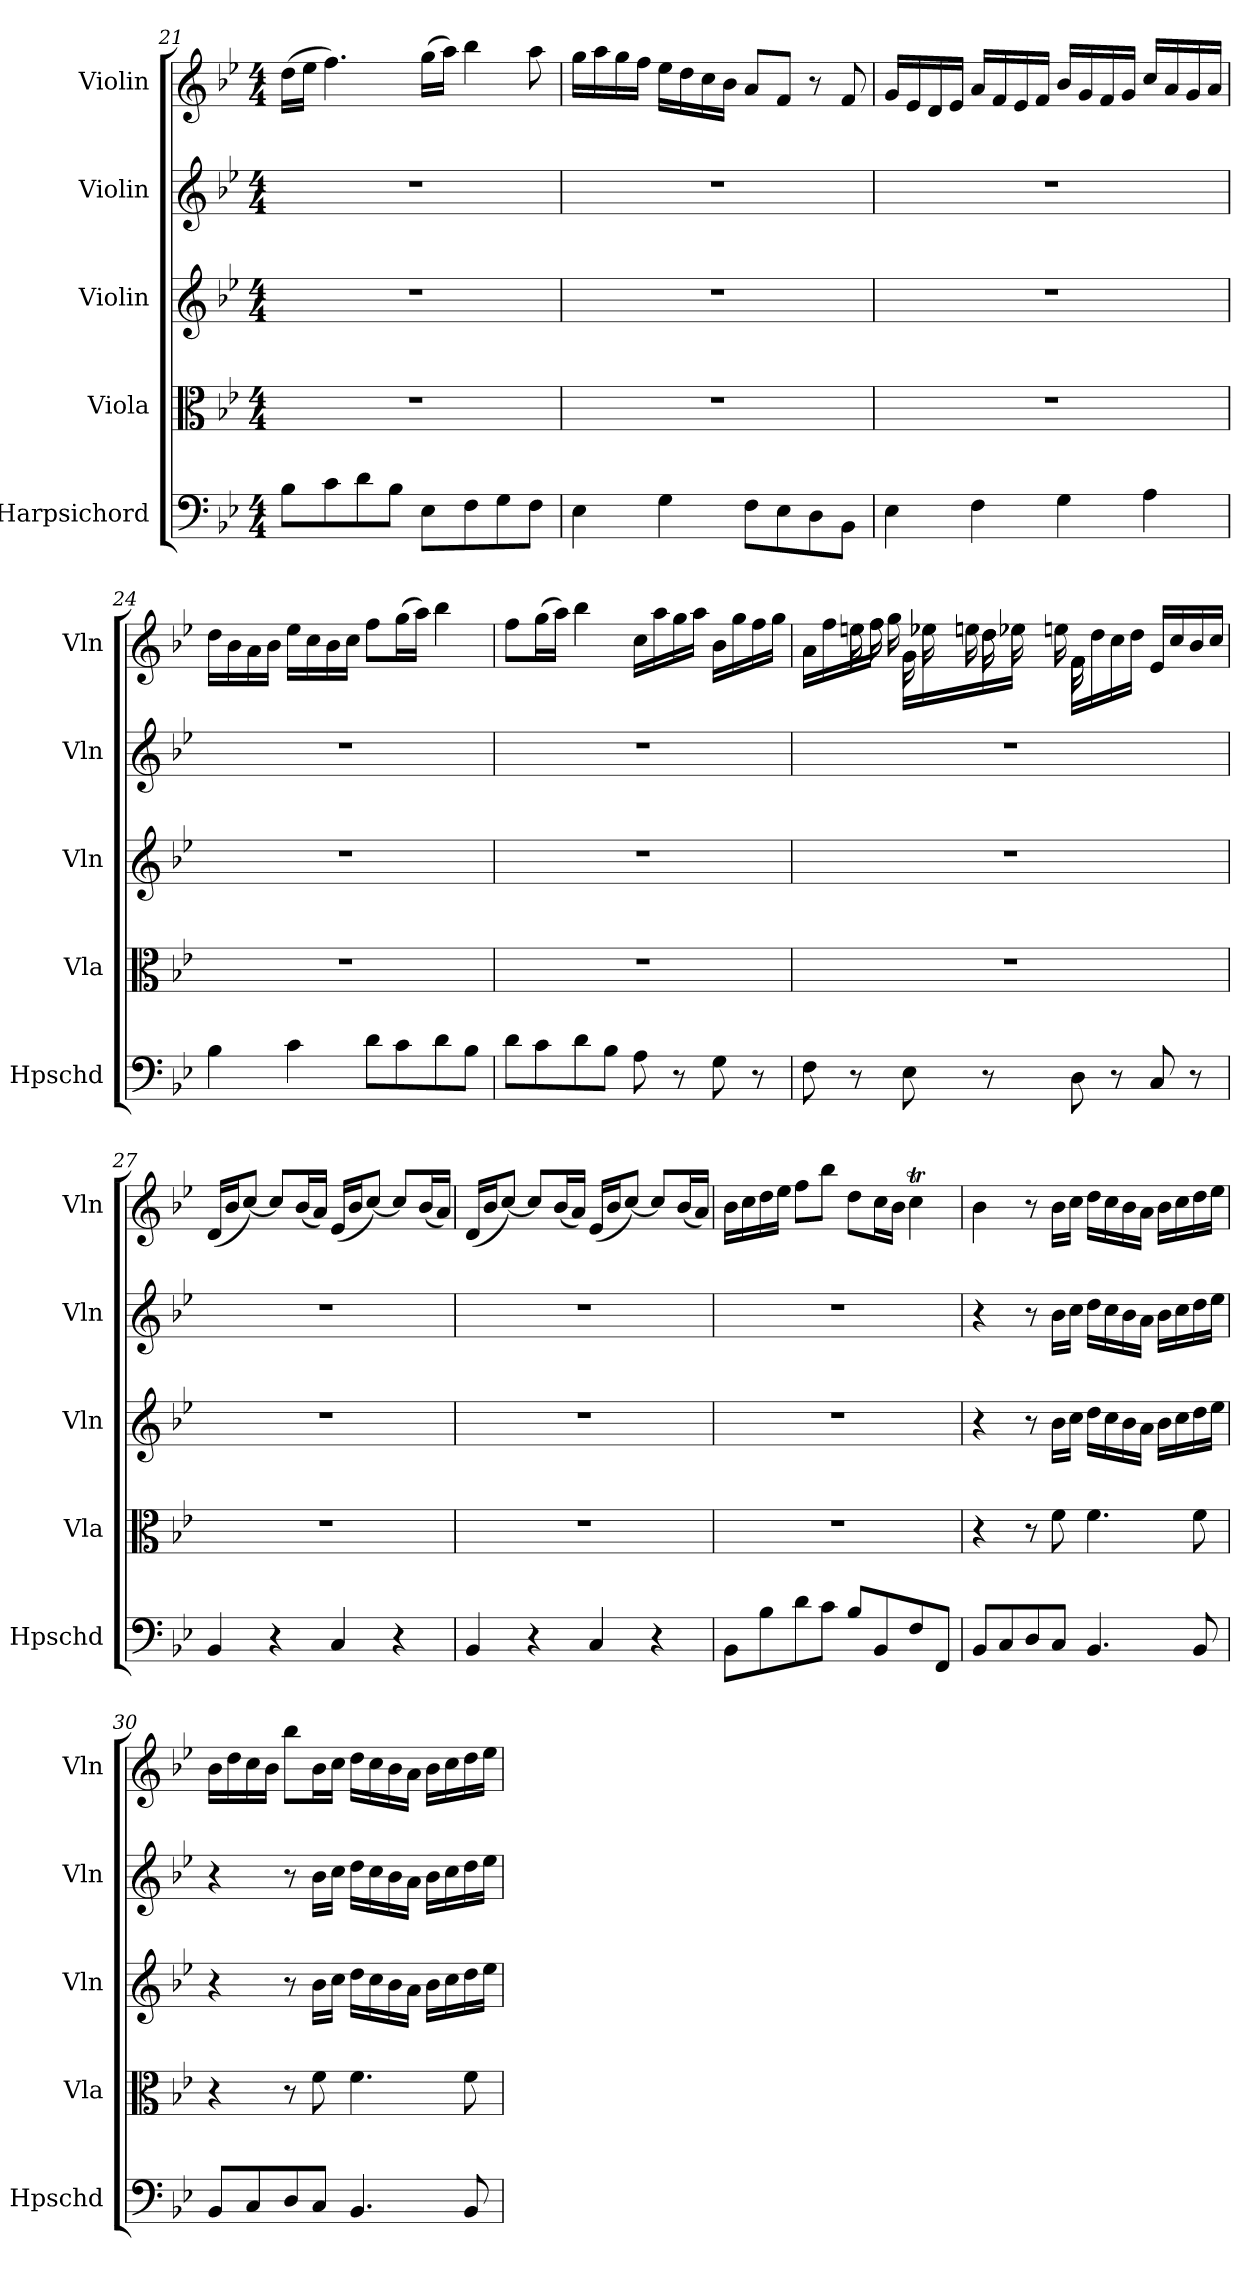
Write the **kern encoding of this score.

**kern	**kern	**kern	**kern	**kern
*part5	*part4	*part3	*part2	*part1
*staff5	*staff4	*staff3	*staff2	*staff1
*I"Harpsichord	*I"Viola	*I"Violin	*I"Violin	*I"Violin
*I'Hpschd	*I'Vla	*I'Vln	*I'Vln	*I'Vln
*clefF4	*clefC3	*clefG2	*clefG2	*clefG2
*k[b-e-]	*k[b-e-]	*k[b-e-]	*k[b-e-]	*k[b-e-]
*g:	*g:	*g:	*g:	*g:
*M4/4	*M4/4	*M4/4	*M4/4	*M4/4
=21	=21	=21	=21	=21
8B-\L	1r	1r	1r	(16dd\LL
.	.	.	.	16ee-\JJ
8c\	.	.	.	4.ff\)
8d\	.	.	.	.
8B-\J	.	.	.	.
8E-\L	.	.	.	(16gg\LL
.	.	.	.	16aa\JJ)
8F\	.	.	.	4bb-\
8G\	.	.	.	.
8F\J	.	.	.	8aa\
=22	=22	=22	=22	=22
4E-\	1r	1r	1r	16gg\LL
.	.	.	.	16aa\
.	.	.	.	16gg\
.	.	.	.	16ff\JJ
4G\	.	.	.	16ee-\LL
.	.	.	.	16dd\
.	.	.	.	16cc\
.	.	.	.	16b-\JJ
8F\L	.	.	.	8a/L
8E-\	.	.	.	8f/J
8D\	.	.	.	8r
8BB-\J	.	.	.	8f/
=23	=23	=23	=23	=23
4E-\	1r	1r	1r	16g/LL
.	.	.	.	16e-/
.	.	.	.	16d/
.	.	.	.	16e-/JJ
4F\	.	.	.	16a/LL
.	.	.	.	16f/
.	.	.	.	16e-/
.	.	.	.	16f/JJ
4G\	.	.	.	16b-/LL
.	.	.	.	16g/
.	.	.	.	16f/
.	.	.	.	16g/JJ
4A\	.	.	.	16cc/LL
.	.	.	.	16a/
.	.	.	.	16g/
.	.	.	.	16a/JJ
=24	=24	=24	=24	=24
4B-\	1r	1r	1r	16dd\LL
.	.	.	.	16b-\
.	.	.	.	16a\
.	.	.	.	16b-\JJ
4c\	.	.	.	16ee-\LL
.	.	.	.	16cc\
.	.	.	.	16b-\
.	.	.	.	16cc\JJ
8d\L	.	.	.	8ff\L
8c\	.	.	.	(16gg\L
.	.	.	.	16aa\JJ)
8d\	.	.	.	4bb-\
8B-\J	.	.	.	.
=25	=25	=25	=25	=25
8d\L	1r	1r	1r	8ff\L
8c\	.	.	.	(16gg\L
.	.	.	.	16aa\JJ)
8d\	.	.	.	4bb-\
8B-\J	.	.	.	.
8A\	.	.	.	16cc\LL
.	.	.	.	16aa\
8r	.	.	.	16gg\
.	.	.	.	16aa\JJ
8G\	.	.	.	16b-\LL
.	.	.	.	16gg\
8r	.	.	.	16ff\
.	.	.	.	16gg\JJ
=26	=26	=26	=26	=26
*	*	*	*	*^
*	*	*	*	*	*^
8F\	1r	1r	1r	16a\LL	8ryy	8ryy
.	.	.	.	16ff\	.	.
8r	.	.	.	16ee-\	16ee-\	16een\
.	.	.	.	16ff\JJ	16ff\	16ff\
8E-\	.	.	.	16g\LL	16g\	16gg\
.	.	.	.	16ee-X\	16ee-X\	16een\
8r	.	.	.	16dd\	16dd\	16dd\
.	.	.	.	16ee-X\JJ	16ee-X\	16een\
8D\	.	.	.	16f\LL	16f\	16f\
.	.	.	.	16dd\	4..ryy	4..ryy
8r	.	.	.	16cc\	.	.
.	.	.	.	16dd\JJ	.	.
8C/	.	.	.	16e-/LL	.	.
.	.	.	.	16cc/	.	.
8r	.	.	.	16b-/	.	.
.	.	.	.	16cc/JJ	.	.
*	*	*	*	*v	*v	*v
=27	=27	=27	=27	=27
4BB-/	1r	1r	1r	(16d/LL
.	.	.	.	16b-/J
.	.	.	.	[8cc/J)
4r	.	.	.	8cc/L]
.	.	.	.	(16b-/L
.	.	.	.	16a/JJ)
4C/	.	.	.	(16e-/LL
.	.	.	.	16b-/J
.	.	.	.	[8cc/J)
4r	.	.	.	8cc/L]
.	.	.	.	(16b-/L
.	.	.	.	16a/JJ)
=28	=28	=28	=28	=28
4BB-/	1r	1r	1r	(16d/LL
.	.	.	.	16b-/J
.	.	.	.	[8cc/J)
4r	.	.	.	8cc/L]
.	.	.	.	(16b-/L
.	.	.	.	16a/JJ)
4C/	.	.	.	(16e-/LL
.	.	.	.	16b-/J
.	.	.	.	[8cc/J)
4r	.	.	.	8cc/L]
.	.	.	.	(16b-/L
.	.	.	.	16a/JJ)
=29	=29	=29	=29	=29
8BB-\L	1r	1r	1r	16b-\LL
.	.	.	.	16cc\
8B-\	.	.	.	16dd\
.	.	.	.	16ee-\JJ
8d\	.	.	.	8ff\L
8c\J	.	.	.	8bb-\J
8B-/L	.	.	.	8dd\L
8BB-/	.	.	.	16cc\L
.	.	.	.	16b-\JJ
8F/	.	.	.	4ccT\
8FF/J	.	.	.	.
=30	=30	=30	=30	=30
8BB-/L	4r	4r	4r	4b-\
8C/	.	.	.	.
8D/	8r	8r	8r	8r
8C/J	8f\	16b-\LL	16b-\LL	16b-\LL
.	.	16cc\JJ	16cc\JJ	16cc\JJ
4.BB-/	4.f\	16dd\LL	16dd\LL	16dd\LL
.	.	16cc\	16cc\	16cc\
.	.	16b-\	16b-\	16b-\
.	.	16a\JJ	16a\JJ	16a\JJ
.	.	16b-\LL	16b-\LL	16b-\LL
.	.	16cc\	16cc\	16cc\
8BB-/	8f\	16dd\	16dd\	16dd\
.	.	16ee-\JJ	16ee-\JJ	16ee-\JJ
=30	=30	=30	=30	=30
8BB-/L	4r	4r	4r	16b-\LL
.	.	.	.	16dd\
8C/	.	.	.	16cc\
.	.	.	.	16b-\JJ
8D/	8r	8r	8r	8bb-\L
8C/J	8f\	16b-\LL	16b-\LL	16b-\L
.	.	16cc\JJ	16cc\JJ	16cc\JJ
4.BB-/	4.f\	16dd\LL	16dd\LL	16dd\LL
.	.	16cc\	16cc\	16cc\
.	.	16b-\	16b-\	16b-\
.	.	16a\JJ	16a\JJ	16a\JJ
.	.	16b-\LL	16b-\LL	16b-\LL
.	.	16cc\	16cc\	16cc\
8BB-/	8f\	16dd\	16dd\	16dd\
.	.	16ee-\JJ	16ee-\JJ	16ee-\JJ
=	=	=	=	=
*-	*-	*-	*-	*-
